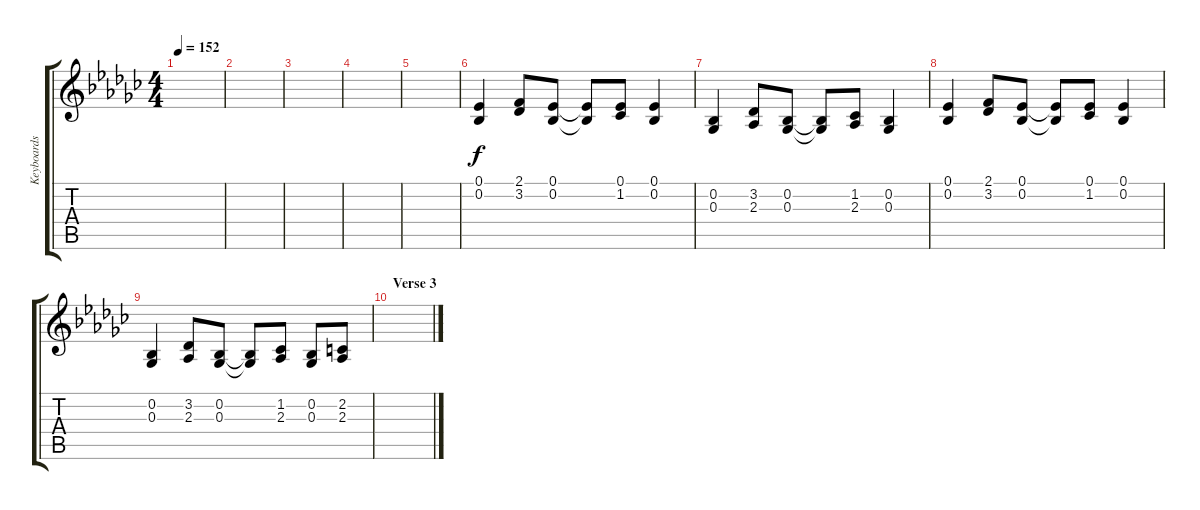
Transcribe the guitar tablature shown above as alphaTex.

\track ("Keyboards" "Keyboards") {instrument stringensemble1}
\staff {score tabs}
\tuning (Eb4 Bb3 Gb3 Db3 Ab2 Eb2) {hide}
\ts (4 4)
\tempo 152
\clef g2
\ks gb
|
|
|
|
|
(0.1 0.2).4 (2.1 3.2).8 (0.1 0.2).8 (0.1{t} 0.2{t}).8 (0.1 1.2).8 (0.1 0.2).4 |
(0.2 0.3).4 (3.2 2.3).8 (0.2 0.3).8 (0.2{t} 0.3{t}).8 (1.2 2.3).8 (0.2 0.3).4 |
(0.1 0.2).4 (2.1 3.2).8 (0.1 0.2).8 (0.1{t} 0.2{t}).8 (0.1 1.2).8 (0.1 0.2).4 |
(0.2 0.3).4 (3.2 2.3).8 (0.2 0.3).8 (0.2{t} 0.3{t}).8 (1.2 2.3).8 (0.2 0.3).8 (2.2 2.3).8 |
\section ("" "Verse 3")
